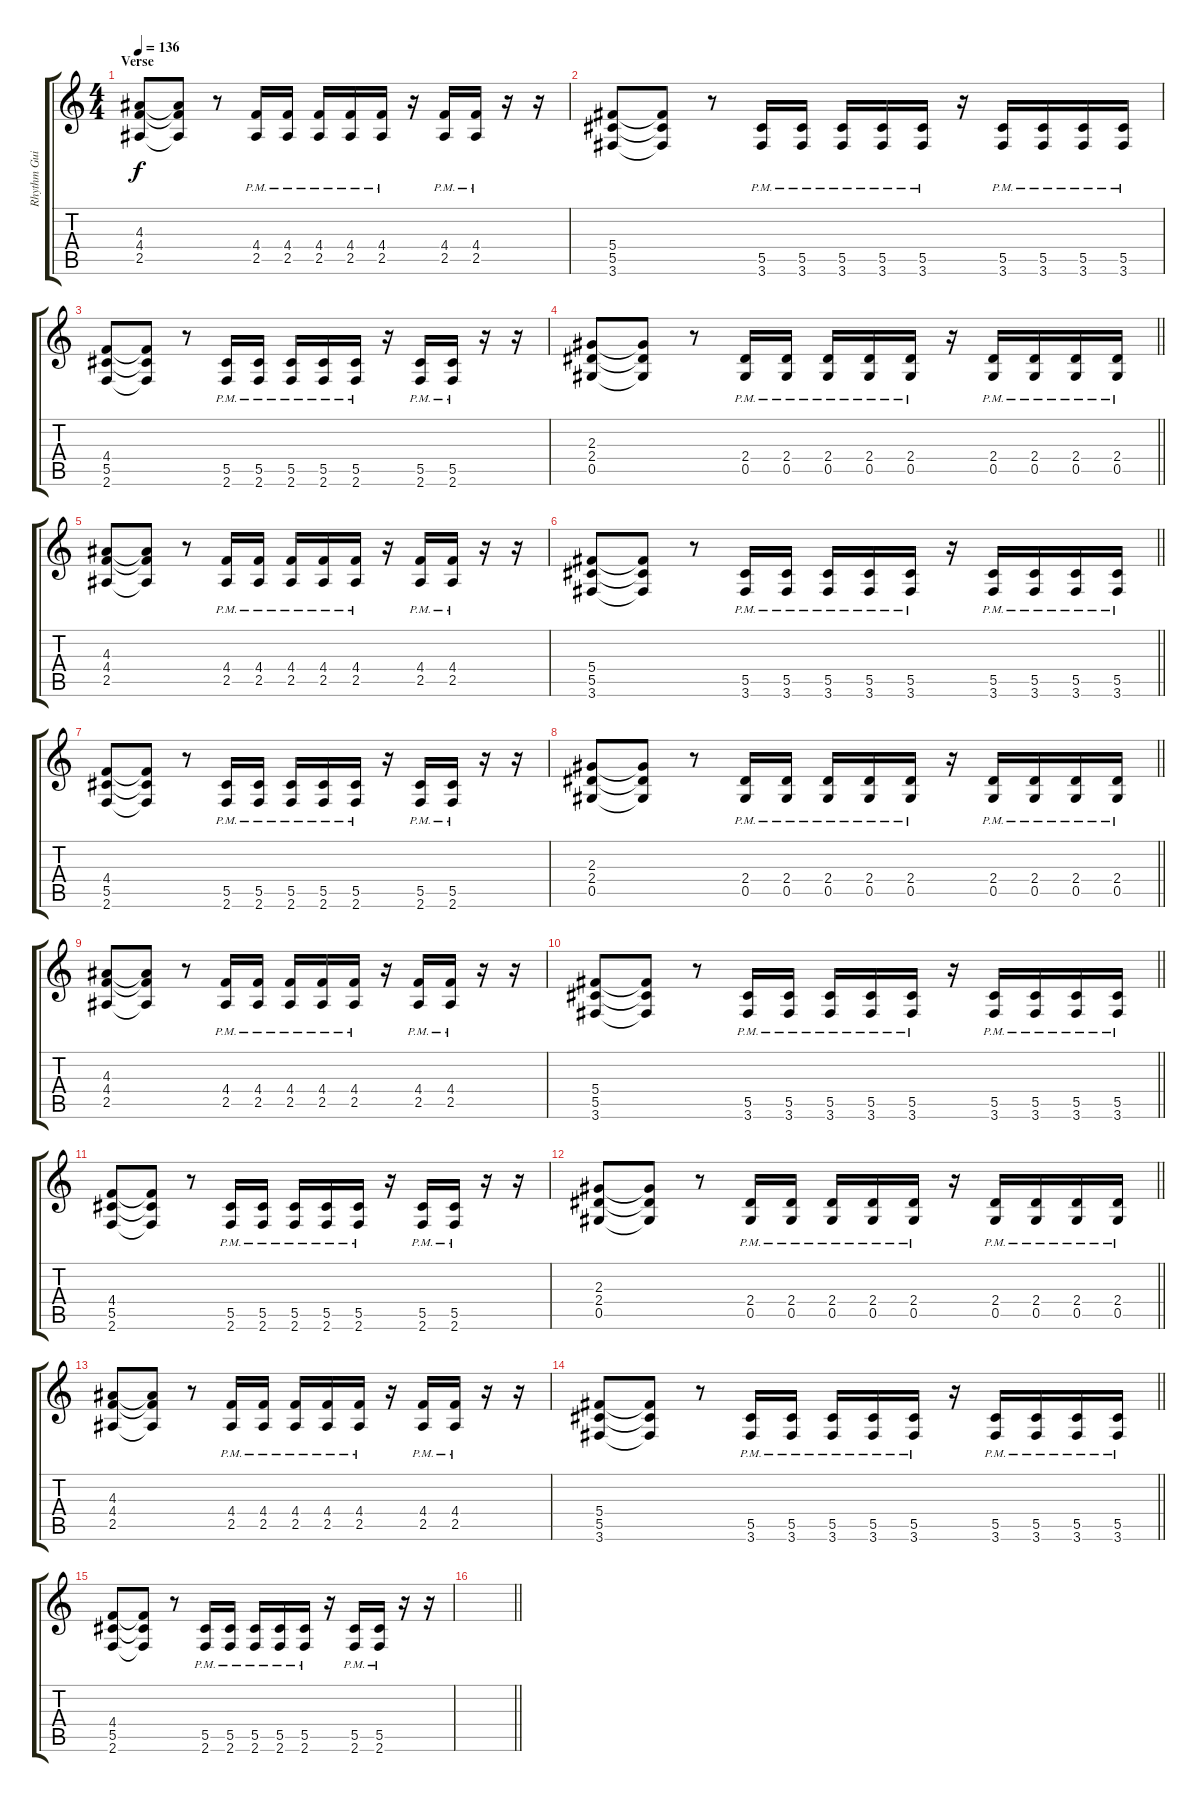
\track ("Rhythm Guitar" "Rhythm Gui") {instrument overdrivenguitar}
\staff {score tabs}
\tuning (Eb4 Bb3 Gb3 Db3 Ab2 Eb2) {hide}
\ts (4 4)
\section ("" "Verse")
\tempo 136
\clef g2
\ks c
(4.3 4.4 2.5).8{dy f} (4.3{t} 4.4{t} 2.5{t}).8 r.8 (4.4{pm} 2.5{pm}).16 (4.4{pm} 2.5{pm}).16 (4.4{pm} 2.5{pm}).16 (4.4{pm} 2.5{pm}).16 (4.4{pm} 2.5{pm}).16 r.16 (4.4{pm} 2.5{pm}).16 (4.4{pm} 2.5{pm}).16 r.16 r.16 |
(5.4 5.5 3.6).8 (5.4{t} 5.5{t} 3.6{t}).8 r.8 (5.5{pm} 3.6{pm}).16 (5.5{pm} 3.6{pm}).16 (5.5{pm} 3.6{pm}).16 (5.5{pm} 3.6{pm}).16 (5.5{pm} 3.6{pm}).16 r.16 (5.5{pm} 3.6{pm}).16 (5.5{pm} 3.6{pm}).16 (5.5{pm} 3.6{pm}).16 (5.5{pm} 3.6{pm}).16 |
(4.4 5.5 2.6).8 (4.4{t} 5.5{t} 2.6{t}).8 r.8 (5.5{pm} 2.6{pm}).16 (5.5{pm} 2.6{pm}).16 (5.5{pm} 2.6{pm}).16 (5.5{pm} 2.6{pm}).16 (5.5{pm} 2.6{pm}).16 r.16 (5.5{pm} 2.6{pm}).16 (5.5{pm} 2.6{pm}).16 r.16 r.16 |
\barLineRight lightlight
(2.3 2.4 0.5).8 (2.3{t} 2.4{t} 0.5{t}).8 r.8 (2.4{pm} 0.5{pm}).16 (2.4{pm} 0.5{pm}).16 (2.4{pm} 0.5{pm}).16 (2.4{pm} 0.5{pm}).16 (2.4{pm} 0.5{pm}).16 r.16 (2.4{pm} 0.5{pm}).16 (2.4{pm} 0.5{pm}).16 (2.4{pm} 0.5{pm}).16 (2.4{pm} 0.5{pm}).16 |
(4.3 4.4 2.5).8 (4.3{t} 4.4{t} 2.5{t}).8 r.8 (4.4{pm} 2.5{pm}).16 (4.4{pm} 2.5{pm}).16 (4.4{pm} 2.5{pm}).16 (4.4{pm} 2.5{pm}).16 (4.4{pm} 2.5{pm}).16 r.16 (4.4{pm} 2.5{pm}).16 (4.4{pm} 2.5{pm}).16 r.16 r.16 |
\barLineRight lightlight
(5.4 5.5 3.6).8 (5.4{t} 5.5{t} 3.6{t}).8 r.8 (5.5{pm} 3.6{pm}).16 (5.5{pm} 3.6{pm}).16 (5.5{pm} 3.6{pm}).16 (5.5{pm} 3.6{pm}).16 (5.5{pm} 3.6{pm}).16 r.16 (5.5{pm} 3.6{pm}).16 (5.5{pm} 3.6{pm}).16 (5.5{pm} 3.6{pm}).16 (5.5{pm} 3.6{pm}).16 |
(4.4 5.5 2.6).8 (4.4{t} 5.5{t} 2.6{t}).8 r.8 (5.5{pm} 2.6{pm}).16 (5.5{pm} 2.6{pm}).16 (5.5{pm} 2.6{pm}).16 (5.5{pm} 2.6{pm}).16 (5.5{pm} 2.6{pm}).16 r.16 (5.5{pm} 2.6{pm}).16 (5.5{pm} 2.6{pm}).16 r.16 r.16 |
\barLineRight lightlight
(2.3 2.4 0.5).8 (2.3{t} 2.4{t} 0.5{t}).8 r.8 (2.4{pm} 0.5{pm}).16 (2.4{pm} 0.5{pm}).16 (2.4{pm} 0.5{pm}).16 (2.4{pm} 0.5{pm}).16 (2.4{pm} 0.5{pm}).16 r.16 (2.4{pm} 0.5{pm}).16 (2.4{pm} 0.5{pm}).16 (2.4{pm} 0.5{pm}).16 (2.4{pm} 0.5{pm}).16 |
(4.3 4.4 2.5).8 (4.3{t} 4.4{t} 2.5{t}).8 r.8 (4.4{pm} 2.5{pm}).16 (4.4{pm} 2.5{pm}).16 (4.4{pm} 2.5{pm}).16 (4.4{pm} 2.5{pm}).16 (4.4{pm} 2.5{pm}).16 r.16 (4.4{pm} 2.5{pm}).16 (4.4{pm} 2.5{pm}).16 r.16 r.16 |
\barLineRight lightlight
(5.4 5.5 3.6).8 (5.4{t} 5.5{t} 3.6{t}).8 r.8 (5.5{pm} 3.6{pm}).16 (5.5{pm} 3.6{pm}).16 (5.5{pm} 3.6{pm}).16 (5.5{pm} 3.6{pm}).16 (5.5{pm} 3.6{pm}).16 r.16 (5.5{pm} 3.6{pm}).16 (5.5{pm} 3.6{pm}).16 (5.5{pm} 3.6{pm}).16 (5.5{pm} 3.6{pm}).16 |
(4.4 5.5 2.6).8 (4.4{t} 5.5{t} 2.6{t}).8 r.8 (5.5{pm} 2.6{pm}).16 (5.5{pm} 2.6{pm}).16 (5.5{pm} 2.6{pm}).16 (5.5{pm} 2.6{pm}).16 (5.5{pm} 2.6{pm}).16 r.16 (5.5{pm} 2.6{pm}).16 (5.5{pm} 2.6{pm}).16 r.16 r.16 |
\barLineRight lightlight
(2.3 2.4 0.5).8 (2.3{t} 2.4{t} 0.5{t}).8 r.8 (2.4{pm} 0.5{pm}).16 (2.4{pm} 0.5{pm}).16 (2.4{pm} 0.5{pm}).16 (2.4{pm} 0.5{pm}).16 (2.4{pm} 0.5{pm}).16 r.16 (2.4{pm} 0.5{pm}).16 (2.4{pm} 0.5{pm}).16 (2.4{pm} 0.5{pm}).16 (2.4{pm} 0.5{pm}).16 |
(4.3 4.4 2.5).8 (4.3{t} 4.4{t} 2.5{t}).8 r.8 (4.4{pm} 2.5{pm}).16 (4.4{pm} 2.5{pm}).16 (4.4{pm} 2.5{pm}).16 (4.4{pm} 2.5{pm}).16 (4.4{pm} 2.5{pm}).16 r.16 (4.4{pm} 2.5{pm}).16 (4.4{pm} 2.5{pm}).16 r.16 r.16 |
\barLineRight lightlight
(5.4 5.5 3.6).8 (5.4{t} 5.5{t} 3.6{t}).8 r.8 (5.5{pm} 3.6{pm}).16 (5.5{pm} 3.6{pm}).16 (5.5{pm} 3.6{pm}).16 (5.5{pm} 3.6{pm}).16 (5.5{pm} 3.6{pm}).16 r.16 (5.5{pm} 3.6{pm}).16 (5.5{pm} 3.6{pm}).16 (5.5{pm} 3.6{pm}).16 (5.5{pm} 3.6{pm}).16 |
(4.4 5.5 2.6).8 (4.4{t} 5.5{t} 2.6{t}).8 r.8 (5.5{pm} 2.6{pm}).16 (5.5{pm} 2.6{pm}).16 (5.5{pm} 2.6{pm}).16 (5.5{pm} 2.6{pm}).16 (5.5{pm} 2.6{pm}).16 r.16 (5.5{pm} 2.6{pm}).16 (5.5{pm} 2.6{pm}).16 r.16 r.16 |
\barLineRight lightlight
